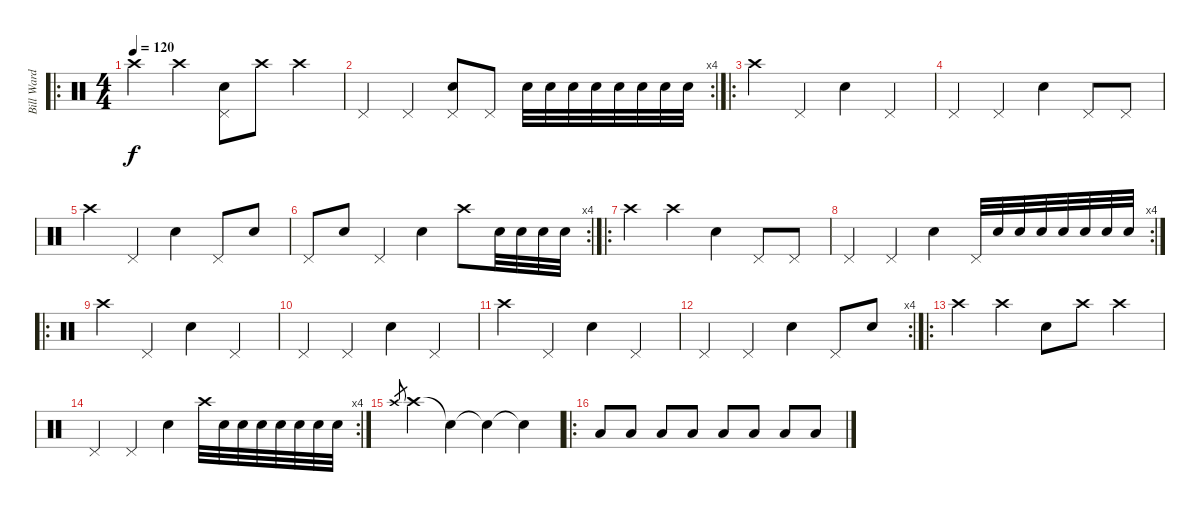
\track ("Bill Ward" "Bill Ward") {instrument percussion}
\staff {score}
\articulation defaults
\ro
\ts (4 4)
\tempo 120
\clef neutral
\ks c "Crash high (hit)".4{dy f} "Crash high (hit)".4
("Pedal Hi-Hat (hit)" "Snare (hit) 2").8 "Crash high (hit)".8 "Crash high (hit)".4 |
\rc 4 "Pedal Hi-Hat (hit)".4 "Pedal Hi-Hat (hit)".4
("Pedal Hi-Hat (hit)" "Snare (hit) 2").8 "Pedal Hi-Hat (hit)".8 "Snare (hit) 2".32 "Snare (hit) 2".32 "Snare (hit) 2".32 "Snare (hit) 2".32 "Snare (hit) 2".32 "Snare (hit) 2".32 "Snare (hit) 2".32 "Snare (hit) 2".32 |
\ro "Crash high (hit)".4 "Pedal Hi-Hat (hit)".4 "Snare (hit) 2".4 "Pedal Hi-Hat (hit)".4
|
"Pedal Hi-Hat (hit)".4 "Pedal Hi-Hat (hit)".4 "Snare (hit) 2".4 "Pedal Hi-Hat (hit)".8 "Pedal Hi-Hat (hit)".8 |
"Crash high (hit)".4 "Pedal Hi-Hat (hit)".4 "Snare (hit) 2".4 "Pedal Hi-Hat (hit)".8 "Snare (hit) 2".8 |
\rc 4 "Pedal Hi-Hat (hit)".8 "Snare (hit) 2".8 "Pedal Hi-Hat (hit)".4 "Snare (hit) 2".4 "Crash high (hit)".8 "Snare (hit) 2".32 "Snare (hit) 2".32 "Snare (hit) 2".32 "Snare (hit) 2".32
|
\ro "Crash high (hit)".4 "Crash high (hit)".4 "Snare (hit) 2".4 "Pedal Hi-Hat (hit)".8 "Pedal Hi-Hat (hit)".8
|
\rc 4 "Pedal Hi-Hat (hit)".4 "Pedal Hi-Hat (hit)".4 "Snare (hit) 2".4 "Pedal Hi-Hat (hit)".32 "Snare (hit) 2".32 "Snare (hit) 2".32 "Snare (hit) 2".32 "Snare (hit) 2".32 "Snare (hit) 2".32 "Snare (hit) 2".32 "Snare (hit) 2".32
|
\ro "Crash high (hit)".4 "Pedal Hi-Hat (hit)".4 "Snare (hit) 2".4 "Pedal Hi-Hat (hit)".4
|
"Pedal Hi-Hat (hit)".4 "Pedal Hi-Hat (hit)".4 "Snare (hit) 2".4 "Pedal Hi-Hat (hit)".4 |
"Crash high (hit)".4 "Pedal Hi-Hat (hit)".4 "Snare (hit) 2".4 "Pedal Hi-Hat (hit)".4 |
\rc 4 "Pedal Hi-Hat (hit)".4 "Pedal Hi-Hat (hit)".4 "Snare (hit) 2".4 "Pedal Hi-Hat (hit)".8 "Snare (hit) 2".8
|
\ro "Crash high (hit)".4 "Crash high (hit)".4 "Snare (hit) 2".8 "Crash high (hit)".8 "Crash high (hit)".4
|
\rc 4 "Pedal Hi-Hat (hit)".4 "Pedal Hi-Hat (hit)".4 "Snare (hit) 2".4 "Crash high (hit)".32 "Snare (hit) 2".32 "Snare (hit) 2".32 "Snare (hit) 2".32 "Snare (hit) 2".32 "Snare (hit) 2".32 "Snare (hit) 2".32 "Snare (hit) 2".32
|
"Crash high (hit)".8{gr} "Crash high (hit)".4 "Snare (hit)"{t}.4 "Snare (hit)"{t}.4 "Snare (hit)"{t}.4 |
\ro "Low Tom (hit)".8 "Low Tom (hit)".8 "Low Tom (hit)".8 "Low Tom (hit)".8 "Low Tom (hit)".8 "Low Tom (hit)".8 "Low Tom (hit)".8 "Low Tom (hit)".8
